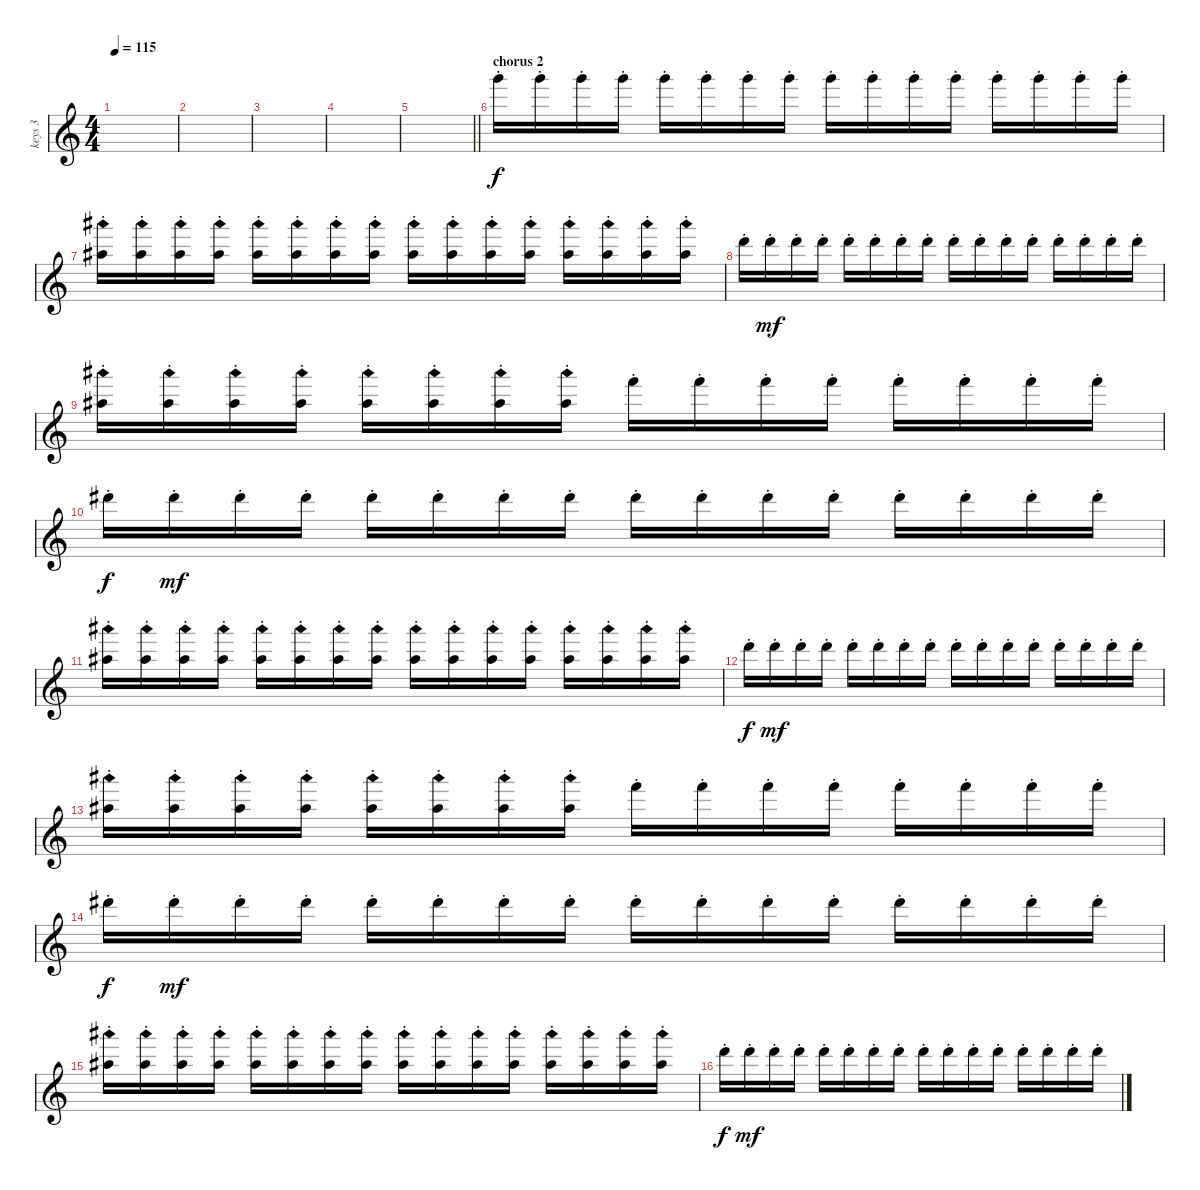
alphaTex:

\track ("keys 3" "keys 3") {instrument lead1square}
\staff {score}
\tuning (E4 B3 G3 D3 A2 E2) {hide}
\ts (4 4)
\tempo 115
\clef g2
\ks c
|
|
|
|
\barLineRight lightlight
|
\section ("" "chorus 2")
27.1{st}.16 27.1{st}.16 27.1{st}.16 27.1{st}.16 27.1{st}.16 27.1{st}.16 27.1{st}.16 27.1{st}.16 27.1{st}.16 27.1{st}.16 27.1{st}.16 27.1{st}.16 27.1{st}.16 27.1{st}.16 27.1{st}.16 27.1{st}.16 |
18.1{ah 12 st}.16 18.1{ah 12 st}.16 18.1{ah 12 st}.16 18.1{ah 12 st}.16 18.1{ah 12 st}.16 18.1{ah 12 st}.16 18.1{ah 12 st}.16 18.1{ah 12 st}.16 18.1{ah 12 st}.16 18.1{ah 12 st}.16 18.1{ah 12 st}.16 18.1{ah 12 st}.16 18.1{ah 12 st}.16 18.1{ah 12 st}.16 18.1{ah 12 st}.16 18.1{ah 12 st}.16 |
22.1{st}.16{dy f} 22.1{st}.16{dy mf} 22.1{st}.16 22.1{st}.16 22.1{st}.16 22.1{st}.16 22.1{st}.16 22.1{st}.16 22.1{st}.16 22.1{st}.16 22.1{st}.16 22.1{st}.16 22.1{st}.16 22.1{st}.16 22.1{st}.16 22.1{st}.16 |
18.1{ah 12 st}.16 18.1{ah 12 st}.16 18.1{ah 12 st}.16 18.1{ah 12 st}.16 18.1{ah 12 st}.16 18.1{ah 12 st}.16 18.1{ah 12 st}.16 18.1{ah 12 st}.16 25.1{st}.16 25.1{st}.16 25.1{st}.16 25.1{st}.16 25.1{st}.16 25.1{st}.16 25.1{st}.16 25.1{st}.16 |
23.1{st}.16{dy f} 23.1{st}.16{dy mf} 23.1{st}.16 23.1{st}.16 23.1{st}.16 23.1{st}.16 23.1{st}.16 23.1{st}.16 23.1{st}.16 23.1{st}.16 23.1{st}.16 23.1{st}.16 23.1{st}.16 23.1{st}.16 23.1{st}.16 23.1{st}.16 |
18.1{ah 12 st}.16 18.1{ah 12 st}.16 18.1{ah 12 st}.16 18.1{ah 12 st}.16 18.1{ah 12 st}.16 18.1{ah 12 st}.16 18.1{ah 12 st}.16 18.1{ah 12 st}.16 18.1{ah 12 st}.16 18.1{ah 12 st}.16 18.1{ah 12 st}.16 18.1{ah 12 st}.16 18.1{ah 12 st}.16 18.1{ah 12 st}.16 18.1{ah 12 st}.16 18.1{ah 12 st}.16 |
22.1{st}.16{dy f} 22.1{st}.16{dy mf} 22.1{st}.16 22.1{st}.16 22.1{st}.16 22.1{st}.16 22.1{st}.16 22.1{st}.16 22.1{st}.16 22.1{st}.16 22.1{st}.16 22.1{st}.16 22.1{st}.16 22.1{st}.16 22.1{st}.16 22.1{st}.16 |
18.1{ah 12 st}.16 18.1{ah 12 st}.16 18.1{ah 12 st}.16 18.1{ah 12 st}.16 18.1{ah 12 st}.16 18.1{ah 12 st}.16 18.1{ah 12 st}.16 18.1{ah 12 st}.16 25.1{st}.16 25.1{st}.16 25.1{st}.16 25.1{st}.16 25.1{st}.16 25.1{st}.16 25.1{st}.16 25.1{st}.16 |
23.1{st}.16{dy f} 23.1{st}.16{dy mf} 23.1{st}.16 23.1{st}.16 23.1{st}.16 23.1{st}.16 23.1{st}.16 23.1{st}.16 23.1{st}.16 23.1{st}.16 23.1{st}.16 23.1{st}.16 23.1{st}.16 23.1{st}.16 23.1{st}.16 23.1{st}.16 |
18.1{ah 12 st}.16 18.1{ah 12 st}.16 18.1{ah 12 st}.16 18.1{ah 12 st}.16 18.1{ah 12 st}.16 18.1{ah 12 st}.16 18.1{ah 12 st}.16 18.1{ah 12 st}.16 18.1{ah 12 st}.16 18.1{ah 12 st}.16 18.1{ah 12 st}.16 18.1{ah 12 st}.16 18.1{ah 12 st}.16 18.1{ah 12 st}.16 18.1{ah 12 st}.16 18.1{ah 12 st}.16 |
22.1{st}.16{dy f} 22.1{st}.16{dy mf} 22.1{st}.16 22.1{st}.16 22.1{st}.16 22.1{st}.16 22.1{st}.16 22.1{st}.16 22.1{st}.16 22.1{st}.16 22.1{st}.16 22.1{st}.16 22.1{st}.16 22.1{st}.16 22.1{st}.16 22.1{st}.16
